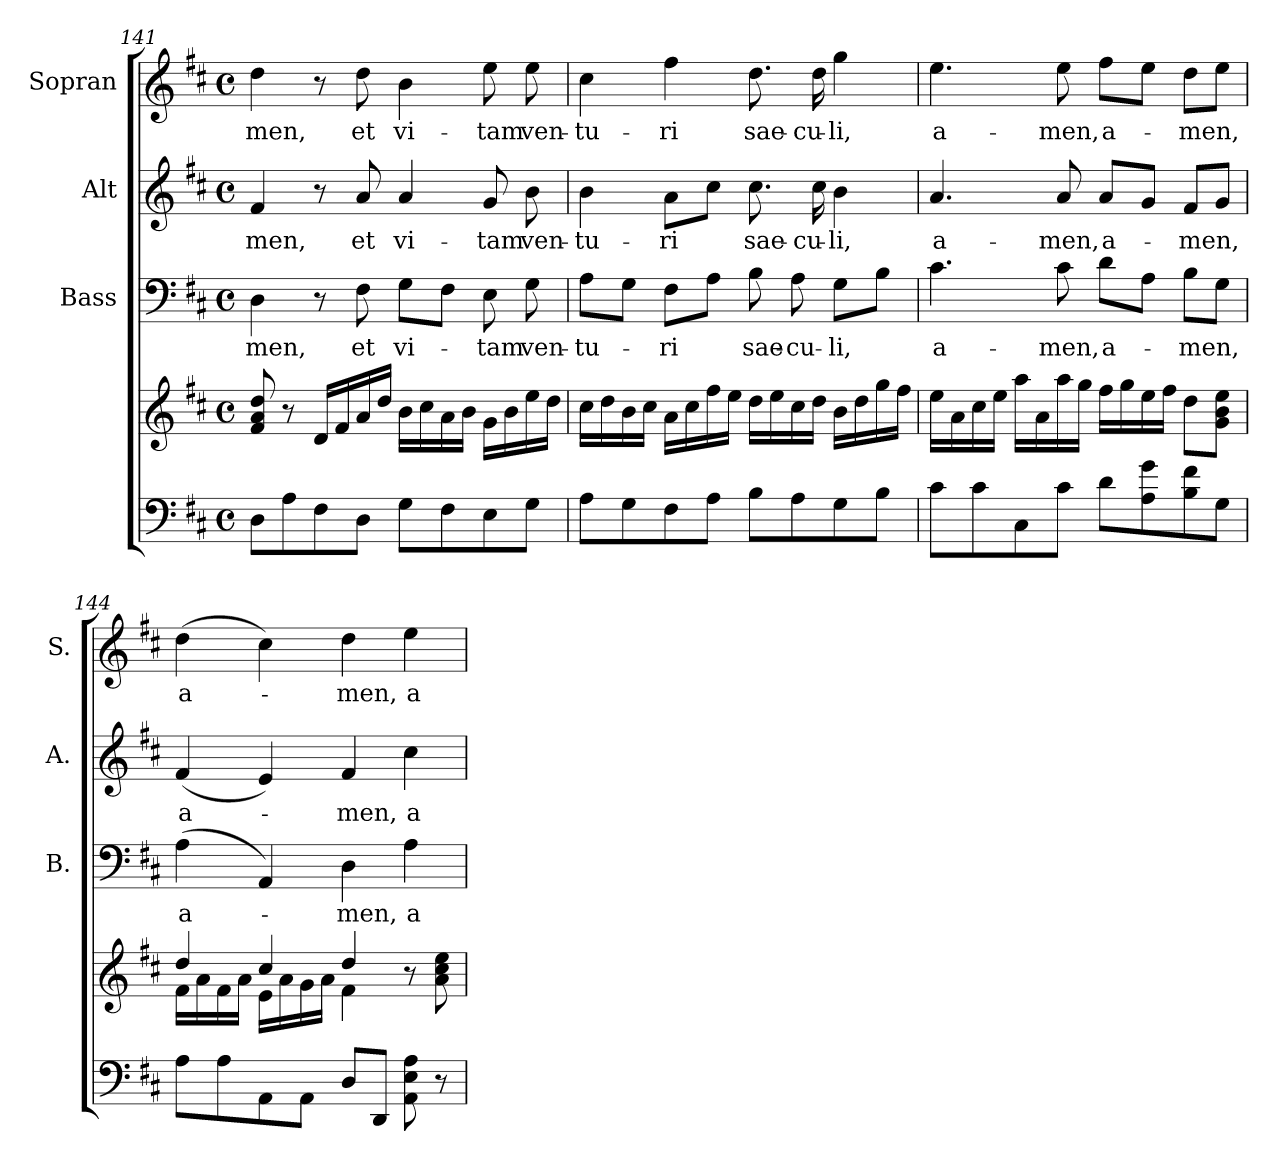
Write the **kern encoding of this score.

**kern	**kern	**kern	**text	**kern	**text	**kern	**text
*part4	*part4	*part3	*part3	*part2	*part2	*part1	*part1
*staff5	*staff4	*staff3	*staff3	*staff2	*staff2	*staff1	*staff1
*	*	*I"Bass	*	*I"Alt	*	*I"Sopran	*
*	*	*I'B.	*	*I'A.	*	*I'S.	*
*clefF4	*clefG2	*clefF4	*	*clefG2	*	*clefG2	*
*k[f#c#]	*k[f#c#]	*k[f#c#]	*	*k[f#c#]	*	*k[f#c#]	*
*D:	*D:	*D:	*	*D:	*	*D:	*
*M4/4	*M4/4	*M4/4	*	*M4/4	*	*M4/4	*
*met(c)	*met(c)	*met(c)	*	*met(c)	*	*met(c)	*
=141	=141	=141	=141	=141	=141	=141	=141
!	!	!	!LO:LY:b	!	!LO:LY:b	!	!LO:LY:b
8D\L	8f#/ 8a/ 8dd/	4D\	-men,	4f#/	-men,	4dd\	-men,
8A\	8r	.	.	.	.	.	.
8F#\	16d/LL	8r	.	8r	.	8r	.
.	16f#/	.	.	.	.	.	.
!	!	!	!LO:LY:b	!	!LO:LY:b	!	!LO:LY:b
8D\J	16a/	8F#\	et	8a/	et	8dd\	et
.	16dd/JJ	.	.	.	.	.	.
!	!	!	!LO:LY:b	!	!LO:LY:b	!	!LO:LY:b
8G\L	16b\LL	8G\L	vi-	4a/	vi-	4b\	vi-
.	16cc#\	.	.	.	.	.	.
8F#\	16a\	8F#\J	.	.	.	.	.
.	16b\JJ	.	.	.	.	.	.
!	!	!	!LO:LY:b	!	!LO:LY:b	!	!LO:LY:b
8E\	16g\LL	8E\	-tam	8g/	-tam	8ee\	-tam
.	16b\	.	.	.	.	.	.
!	!	!	!LO:LY:b	!	!LO:LY:b	!	!LO:LY:b
8G\J	16ee\	8G\	ven-	8b\	ven-	8ee\	ven-
.	16dd\JJ	.	.	.	.	.	.
=142	=142	=142	=142	=142	=142	=142	=142
!	!	!	!LO:LY:b	!	!LO:LY:b	!	!LO:LY:b
8A\L	16cc#\LL	8A\L	-tu-	4b\	-tu-	4cc#\	-tu-
.	16dd\	.	.	.	.	.	.
8G\	16b\	8G\J	.	.	.	.	.
.	16cc#\JJ	.	.	.	.	.	.
!	!	!	!LO:LY:b	!	!LO:LY:b	!	!LO:LY:b
8F#\	16a\LL	8F#\L	-ri	8a\L	-ri	4ff#\	-ri
.	16cc#\	.	.	.	.	.	.
8A\J	16ff#\	8A\J	.	8cc#\J	.	.	.
.	16ee\JJ	.	.	.	.	.	.
!	!	!	!LO:LY:b	!	!LO:LY:b	!	!LO:LY:b
8B\L	16dd\LL	8B\	sae-	8.cc#\	sae-	8.dd\	sae-
.	16ee\	.	.	.	.	.	.
!	!	!	!LO:LY:b	!	!	!	!
8A\	16cc#\	8A\	-cu-	.	.	.	.
!	!	!	!	!	!LO:LY:b	!	!LO:LY:b
.	16dd\JJ	.	.	16cc#\	-cu-	16dd\	-cu-
!	!	!	!LO:LY:b	!	!LO:LY:b	!	!LO:LY:b
8G\	16b\LL	8G\L	-li,	4b\	-li,	4gg\	-li,
.	16dd\	.	.	.	.	.	.
8B\J	16gg\	8B\J	.	.	.	.	.
.	16ff#\JJ	.	.	.	.	.	.
!!LO:LB:g=z
=143	=143	=143	=143	=143	=143	=143	=143
!	!	!	!LO:LY:b	!	!LO:LY:b	!	!LO:LY:b
8c#\L	16ee\LL	4.c#\	a-	4.a/	a-	4.ee\	a-
.	16a\	.	.	.	.	.	.
8c#\	16cc#\	.	.	.	.	.	.
.	16ee\JJ	.	.	.	.	.	.
8C#\	16aa\LL	.	.	.	.	.	.
.	16a\	.	.	.	.	.	.
!	!	!	!LO:LY:b	!	!LO:LY:b	!	!LO:LY:b
8c#\J	16aa\	8c#\	-men,	8a/	-men,	8ee\	-men,
.	16gg\JJ	.	.	.	.	.	.
!	!	!	!LO:LY:b	!	!LO:LY:b	!	!LO:LY:b
8d\L	16ff#\LL	8d\L	a-	8a/L	a-	8ff#\L	a-
.	16gg\	.	.	.	.	.	.
8A\ 8g\	16ee\	8A\J	.	8g/J	.	8ee\J	.
.	16ff#\JJ	.	.	.	.	.	.
!	!	!	!LO:LY:b	!	!LO:LY:b	!	!LO:LY:b
8B\ 8f#\	8dd\L	8B\L	-men,	8f#/L	-men,	8dd\L	-men,
8G\J	8g\ 8b\ 8ee\J	8G\J	.	8g/J	.	8ee\J	.
=144	=144	=144	=144	=144	=144	=144	=144
*	*^	*	*	*	*	*	*
!	!	!	!	!LO:LY:b	!	!LO:LY:b	!	!LO:LY:b
8A\L	4dd/	16f#\LL	(>4A\	a-	(<4f#/	a-	(>4dd\	a-
.	.	16a\	.	.	.	.	.	.
8A\	.	16f#\	.	.	.	.	.	.
.	.	16a\JJ	.	.	.	.	.	.
8AA\	4cc#/	16e\LL	4AA/)	.	4e/)	.	4cc#\)	.
.	.	16a\	.	.	.	.	.	.
8AA\J	.	16g\	.	.	.	.	.	.
.	.	16a\JJ	.	.	.	.	.	.
!	!	!	!	!LO:LY:b	!	!LO:LY:b	!	!LO:LY:b
8D/L	4dd/	4f#\	4D\	-men,	4f#/	-men,	4dd\	-men,
8DD/J	.	.	.	.	.	.	.	.
!	!	!	!	!LO:LY:b	!	!LO:LY:b	!	!LO:LY:b
8AA\ 8E\ 8A\	8r	4ryy	4A\	a-	4cc#\	a-	4ee\	a-
8r	8a\ 8cc#\ 8ee\	.	.	.	.	.	.	.
*	*v	*v	*	*	*	*	*	*
=	=	=	=	=	=	=	=
*-	*-	*-	*-	*-	*-	*-	*-
